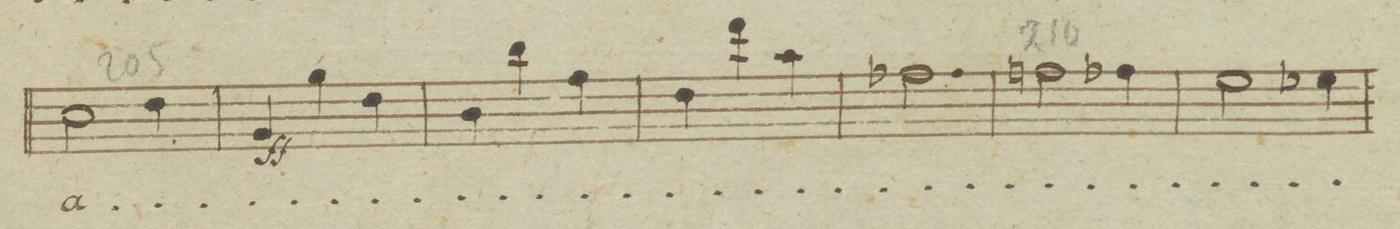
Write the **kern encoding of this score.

**kern	**text	**dynam
*I"Basso.	*	*
*clefF4	*	*
*k[b-e-]	*	*
*met(c)	*	*
*M3/4	*	*
2E-\	a-	.
4F\	.	.
=207	=207	=207
4BB-/	.	ff
4B-\	.	.
4F\	.	.
=208	=208	=208
4D\	.	.
4d\	.	.
4A\	.	.
=209	=209	=209
4F\	.	.
4f\	.	.
4c\	.	.
=210	=210	=210
2.A-X\	.	.
=211	=211	=211
2An\	.	.
4A-X\	.	.
=212	=212	=212
2G\	.	.
4G-X\	.	.
=213	=213	=213
*-	*-	*-
